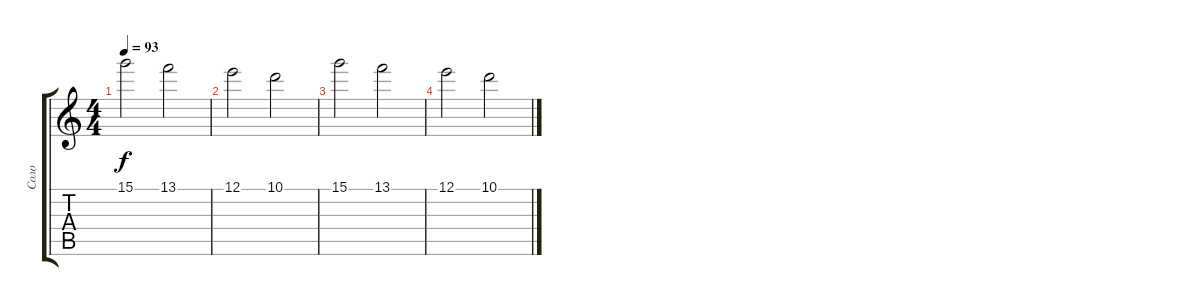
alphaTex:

\track ("Соло" "Соло") {instrument electricbasspick}
\staff {score tabs}
\tuning (E4 B3 G3 D3 A2 E2) {hide}
\ts (4 4)
\tempo 93
\clef g2
\ks c
15.1.2{dy f} 13.1.2 |
12.1.2 10.1.2 |
15.1.2 13.1.2 |
12.1.2 10.1.2
